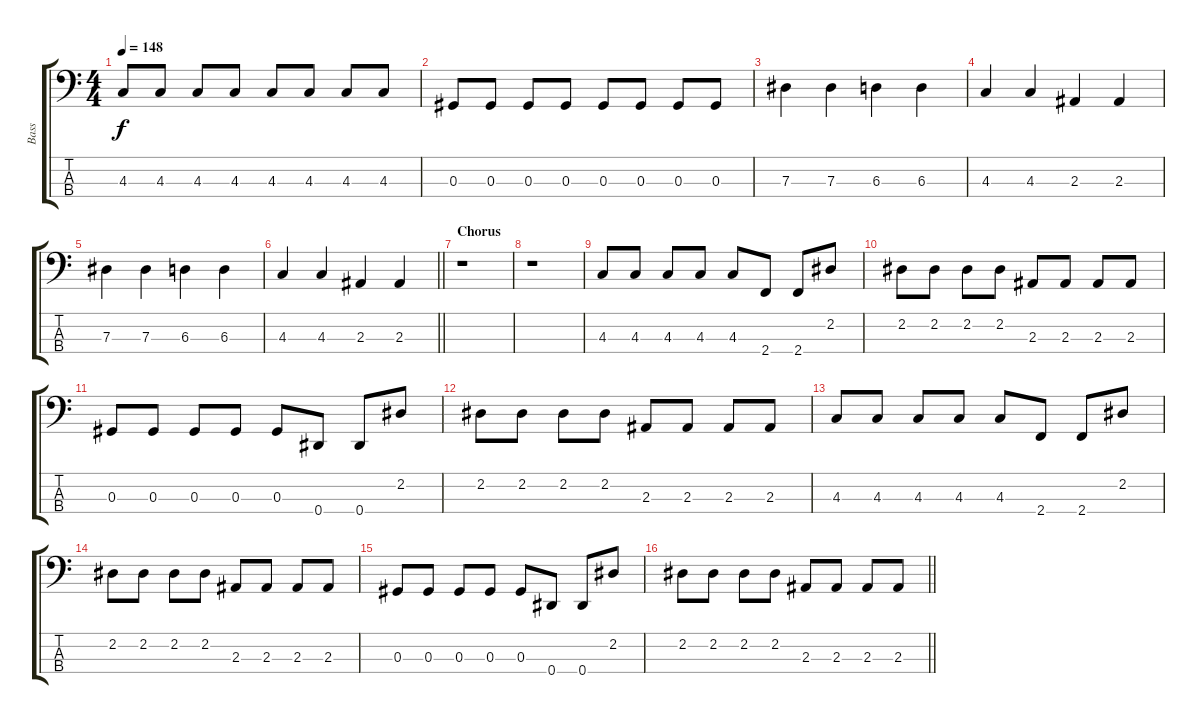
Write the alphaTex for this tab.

\track ("Bass" "Bass") {instrument slapbass2}
\staff {score tabs}
\tuning (Gb2 Db2 Ab1 Eb1) {hide}
\ts (4 4)
\tempo 148
\clef f4
\ks c
4.3.8{dy f} 4.3.8 4.3.8 4.3.8 4.3.8 4.3.8 4.3.8 4.3.8 |
0.3.8 0.3.8 0.3.8 0.3.8 0.3.8 0.3.8 0.3.8 0.3.8 |
7.3.4 7.3.4 6.3.4 6.3.4 |
4.3.4 4.3.4 2.3.4 2.3.4 |
7.3.4 7.3.4 6.3.4 6.3.4 |
\barLineRight lightlight
4.3.4 4.3.4 2.3.4 2.3.4 |
\section ("" "Chorus")
r.1 |
r.1 |
4.3.8 4.3.8 4.3.8 4.3.8 4.3.8 2.4.8 2.4.8 2.2.8 |
2.2.8 2.2.8 2.2.8 2.2.8 2.3.8 2.3.8 2.3.8 2.3.8 |
0.3.8 0.3.8 0.3.8 0.3.8 0.3.8 0.4.8 0.4.8 2.2.8 |
2.2.8 2.2.8 2.2.8 2.2.8 2.3.8 2.3.8 2.3.8 2.3.8 |
4.3.8 4.3.8 4.3.8 4.3.8 4.3.8 2.4.8 2.4.8 2.2.8 |
2.2.8 2.2.8 2.2.8 2.2.8 2.3.8 2.3.8 2.3.8 2.3.8 |
0.3.8 0.3.8 0.3.8 0.3.8 0.3.8 0.4.8 0.4.8 2.2.8 |
\barLineRight lightlight
2.2.8 2.2.8 2.2.8 2.2.8 2.3.8 2.3.8 2.3.8 2.3.8
